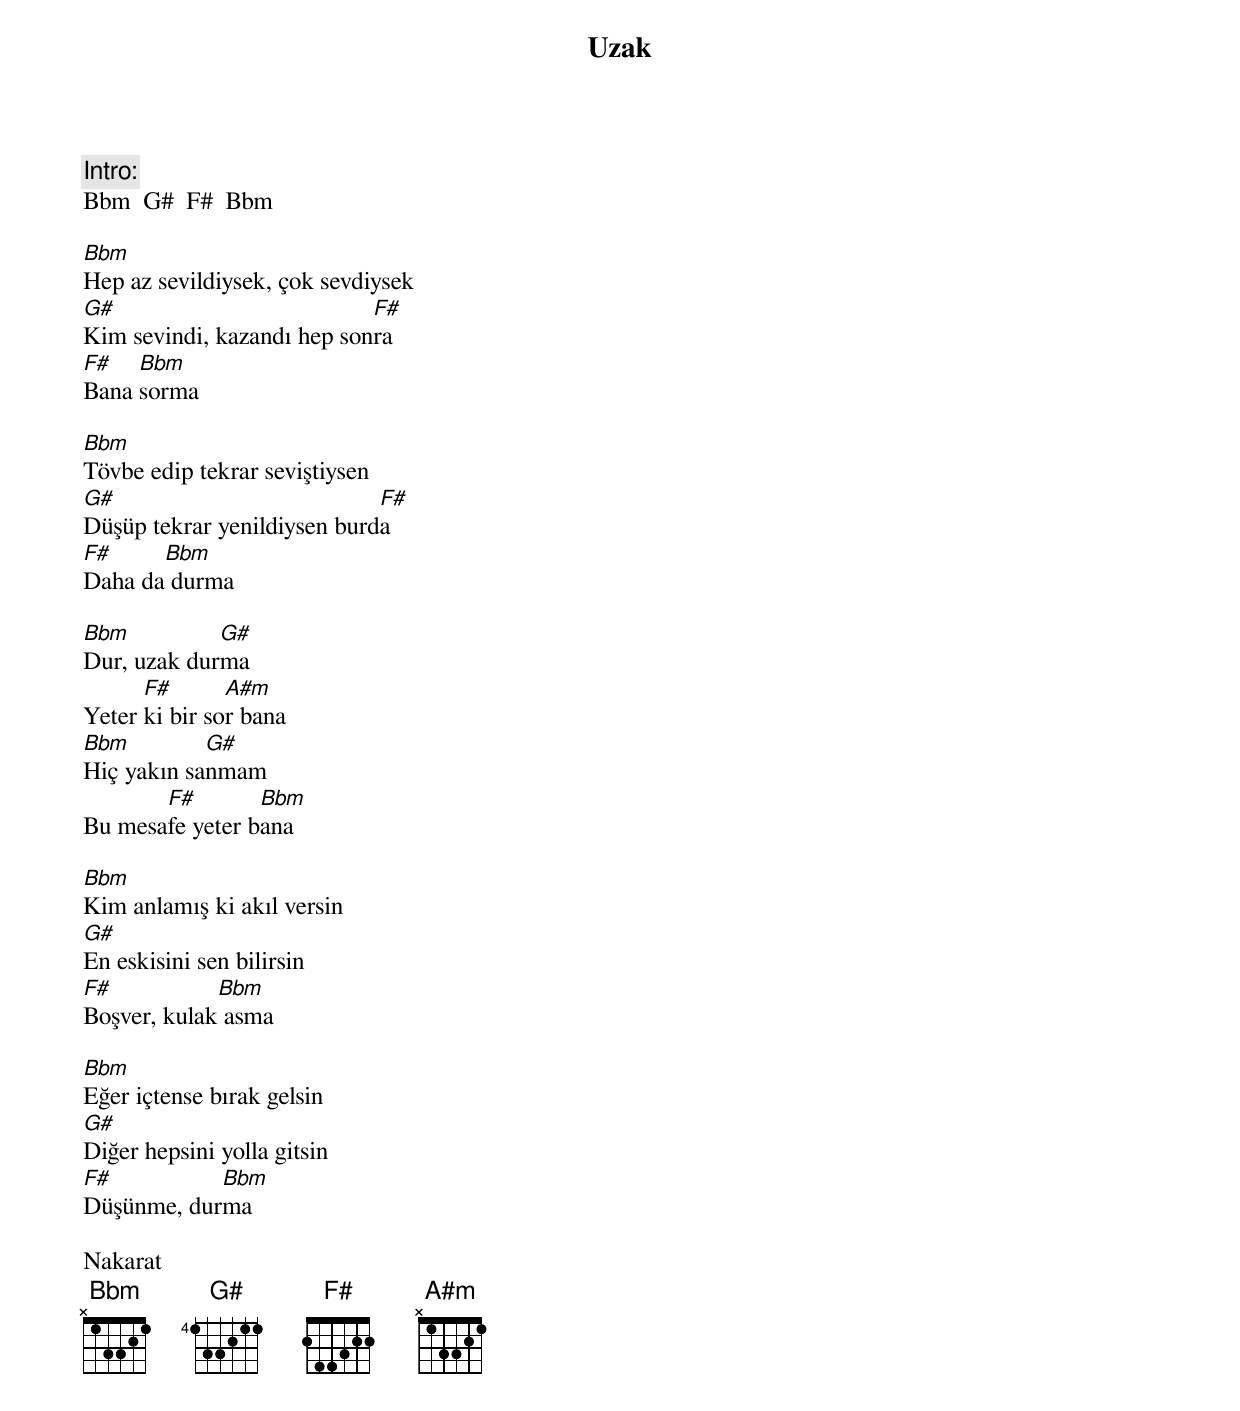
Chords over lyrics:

{title: Uzak}
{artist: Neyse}

Intro:
Bbm  G#  F#  Bbm

Bbm
Hep az sevildiysek, çok sevdiysek
G#                          F#
Kim sevindi, kazandı hep sonra
F#   Bbm
Bana sorma

Bbm
Tövbe edip tekrar seviştiysen
G#                           F#
Düşüp tekrar yenildiysen burda
F#     Bbm
Daha da durma

Bbm          G#
Dur, uzak durma
      F#       A#m
Yeter ki bir sor bana
Bbm         G#
Hiç yakın sanmam
       F#        Bbm
Bu mesafe yeter bana

Bbm
Kim anlamış ki akıl versin
G#
En eskisini sen bilirsin
F#           Bbm
Boşver, kulak asma

Bbm
Eğer içtense bırak gelsin
G#
Diğer hepsini yolla gitsin
F#          Bbm
Düşünme, durma

Nakarat
